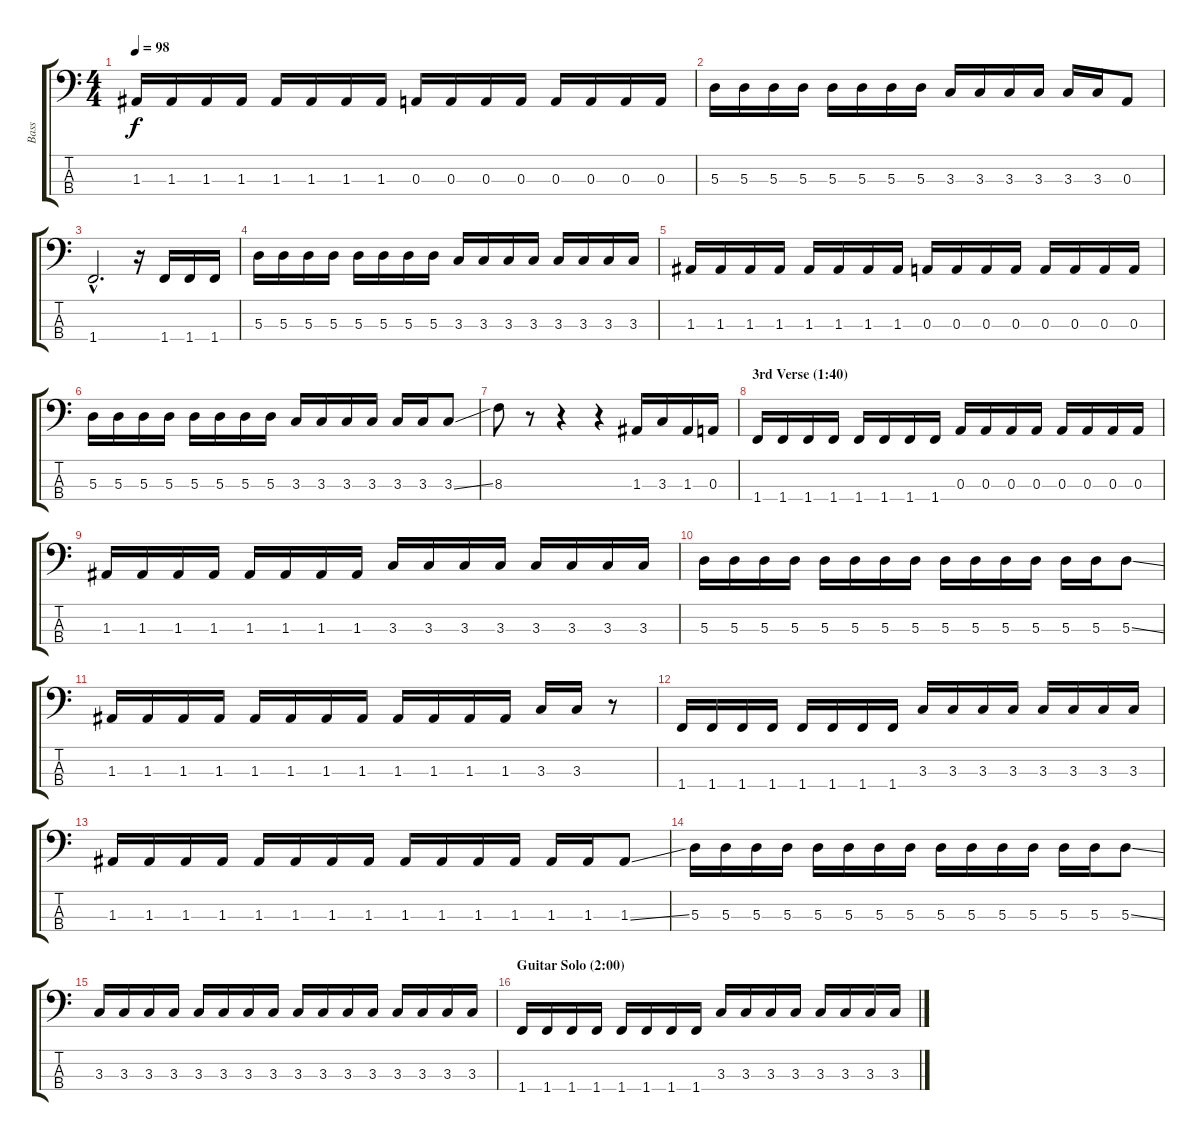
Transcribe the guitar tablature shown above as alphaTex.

\track ("Bass" "Bass") {instrument electricbassfinger}
\staff {score tabs}
\tuning (G2 D2 A1 E1) {hide}
\ts (4 4)
\tempo 98
\clef f4
\ks c
1.3.16{dy f} 1.3.16 1.3.16 1.3.16 1.3.16 1.3.16 1.3.16 1.3.16 0.3.16 0.3.16 0.3.16 0.3.16 0.3.16 0.3.16 0.3.16 0.3.16 |
5.3.16 5.3.16 5.3.16 5.3.16 5.3.16 5.3.16 5.3.16 5.3.16 3.3.16 3.3.16 3.3.16 3.3.16 3.3.16 3.3.16 0.3.8 |
1.4{hac}.2{d} r.16 1.4.16 1.4.16 1.4.16 |
5.3.16 5.3.16 5.3.16 5.3.16 5.3.16 5.3.16 5.3.16 5.3.16 3.3.16 3.3.16 3.3.16 3.3.16 3.3.16 3.3.16 3.3.16 3.3.16 |
1.3.16 1.3.16 1.3.16 1.3.16 1.3.16 1.3.16 1.3.16 1.3.16 0.3.16 0.3.16 0.3.16 0.3.16 0.3.16 0.3.16 0.3.16 0.3.16 |
5.3.16 5.3.16 5.3.16 5.3.16 5.3.16 5.3.16 5.3.16 5.3.16 3.3.16 3.3.16 3.3.16 3.3.16 3.3.16 3.3.16 3.3{ss}.8 |
8.3.8 r.8 r.4 r.4 1.3.16 3.3.16 1.3.16 0.3.16 |
\section ("" "3rd Verse (1:40)")
1.4.16 1.4.16 1.4.16 1.4.16 1.4.16 1.4.16 1.4.16 1.4.16 0.3.16 0.3.16 0.3.16 0.3.16 0.3.16 0.3.16 0.3.16 0.3.16 |
1.3.16 1.3.16 1.3.16 1.3.16 1.3.16 1.3.16 1.3.16 1.3.16 3.3.16 3.3.16 3.3.16 3.3.16 3.3.16 3.3.16 3.3.16 3.3.16 |
5.3.16 5.3.16 5.3.16 5.3.16 5.3.16 5.3.16 5.3.16 5.3.16 5.3.16 5.3.16 5.3.16 5.3.16 5.3.16 5.3.16 5.3{ss}.8 |
1.3.16 1.3.16 1.3.16 1.3.16 1.3.16 1.3.16 1.3.16 1.3.16 1.3.16 1.3.16 1.3.16 1.3.16 3.3.16 3.3.16 r.8 |
1.4.16 1.4.16 1.4.16 1.4.16 1.4.16 1.4.16 1.4.16 1.4.16 3.3.16 3.3.16 3.3.16 3.3.16 3.3.16 3.3.16 3.3.16 3.3.16 |
1.3.16 1.3.16 1.3.16 1.3.16 1.3.16 1.3.16 1.3.16 1.3.16 1.3.16 1.3.16 1.3.16 1.3.16 1.3.16 1.3.16 1.3{ss}.8 |
5.3.16 5.3.16 5.3.16 5.3.16 5.3.16 5.3.16 5.3.16 5.3.16 5.3.16 5.3.16 5.3.16 5.3.16 5.3.16 5.3.16 5.3{ss}.8 |
3.3.16 3.3.16 3.3.16 3.3.16 3.3.16 3.3.16 3.3.16 3.3.16 3.3.16 3.3.16 3.3.16 3.3.16 3.3.16 3.3.16 3.3.16 3.3.16 |
\section ("" "Guitar Solo (2:00)")
1.4.16 1.4.16 1.4.16 1.4.16 1.4.16 1.4.16 1.4.16 1.4.16 3.3.16 3.3.16 3.3.16 3.3.16 3.3.16 3.3.16 3.3.16 3.3.16
